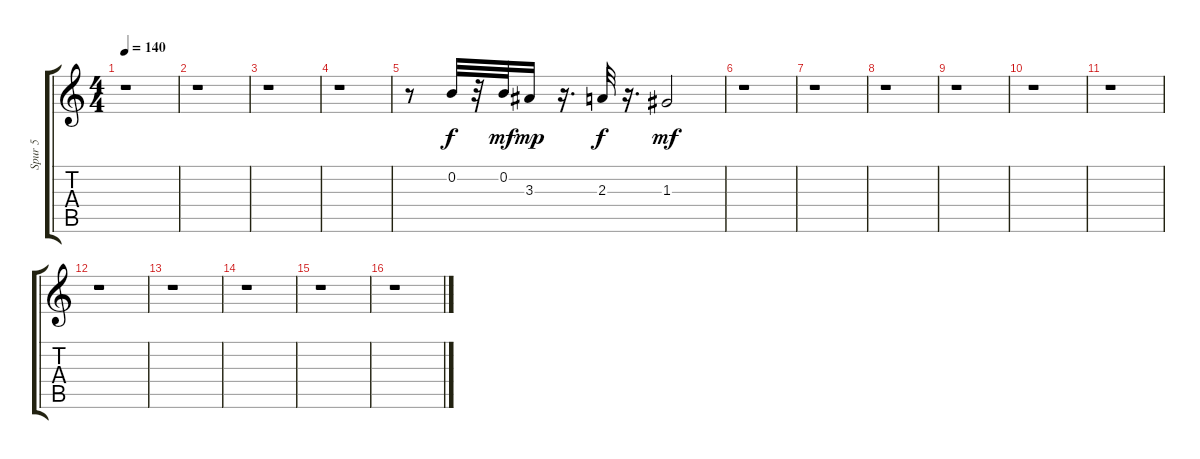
\track ("Spur 5" "Spur 5") {instrument electricguitarclean}
\staff {score tabs}
\tuning (E4 B3 G3 D3 A2 E2) {hide}
\ts (4 4)
\tempo 140
\clef g2
\ks c
r.1{dy f} |
r.1 |
r.1 |
r.1 |
r.8 0.2.32 r.32 0.2.32{dy mf} 3.3.16{dy mp} r.16{d} 2.3.32{dy f} r.16{d} 1.3.2{dy mf} |
r.1 |
r.1 |
r.1 |
r.1 |
r.1 |
r.1 |
r.1 |
r.1 |
r.1 |
r.1 |
r.1
